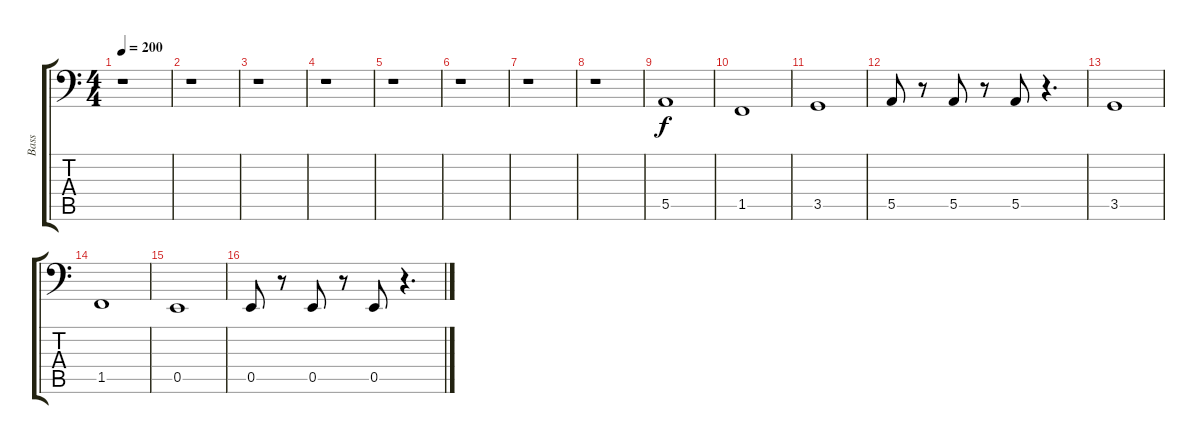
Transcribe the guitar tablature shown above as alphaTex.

\track ("Bass" "Bass") {instrument electricbassfinger}
\staff {score tabs}
\tuning (C3 G2 D2 A1 E1 B0) {hide}
\ts (4 4)
\tempo 200
\clef f4
\ks c
r.1{dy f} |
r.1 |
r.1 |
r.1 |
r.1 |
r.1 |
r.1 |
r.1 |
5.5.1{volume 15} |
1.5.1 |
3.5.1 |
5.5.8 r.8 5.5.8 r.8 5.5.8 r.4{d} |
3.5.1 |
1.5.1 |
0.5.1 |
0.5.8 r.8 0.5.8 r.8 0.5.8 r.4{d}
